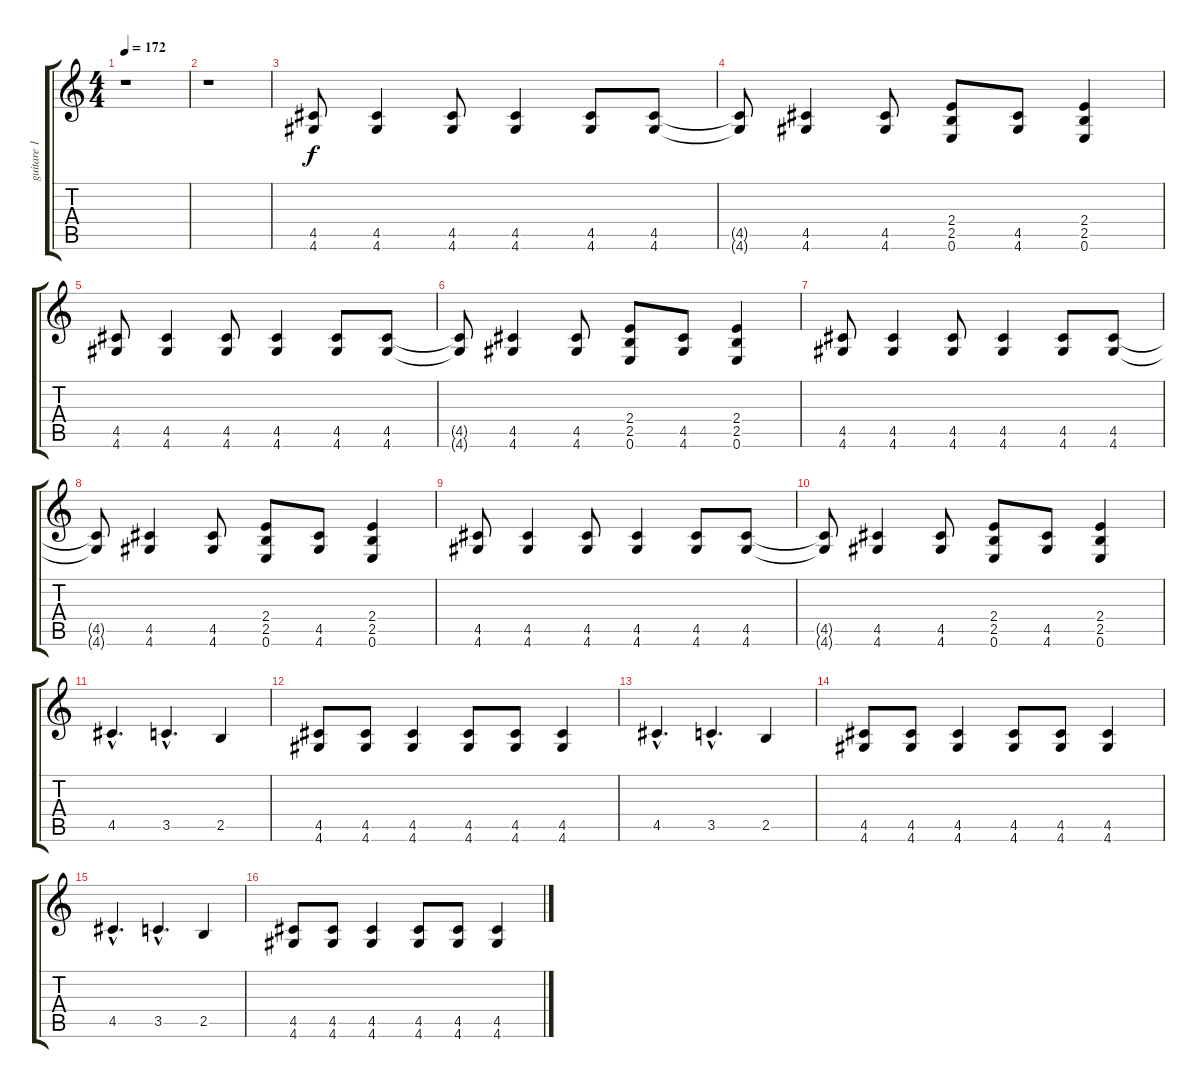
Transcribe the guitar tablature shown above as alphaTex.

\track ("guitare 1" "guitare 1") {instrument distortionguitar}
\staff {score tabs}
\tuning (E4 B3 G3 D3 A2 E2) {hide}
\ts (4 4)
\tempo 172
\clef g2
\ks c
r.1{dy f instrument distortionguitar} |
r.1 |
(4.5 4.6).8 (4.5 4.6).4 (4.5 4.6).8 (4.5 4.6).4 (4.5 4.6).8 (4.5 4.6).8 |
(4.5{t} 4.6{t}).8 (4.5 4.6).4 (4.5 4.6).8 (2.4 2.5 0.6).8 (4.5 4.6).8 (2.4 2.5 0.6).4 |
(4.5 4.6).8 (4.5 4.6).4 (4.5 4.6).8 (4.5 4.6).4 (4.5 4.6).8 (4.5 4.6).8 |
(4.5{t} 4.6{t}).8 (4.5 4.6).4 (4.5 4.6).8 (2.4 2.5 0.6).8 (4.5 4.6).8 (2.4 2.5 0.6).4 |
(4.5 4.6).8 (4.5 4.6).4 (4.5 4.6).8 (4.5 4.6).4 (4.5 4.6).8 (4.5 4.6).8 |
(4.5{t} 4.6{t}).8 (4.5 4.6).4 (4.5 4.6).8 (2.4 2.5 0.6).8 (4.5 4.6).8 (2.4 2.5 0.6).4 |
(4.5 4.6).8 (4.5 4.6).4 (4.5 4.6).8 (4.5 4.6).4 (4.5 4.6).8 (4.5 4.6).8 |
(4.5{t} 4.6{t}).8 (4.5 4.6).4 (4.5 4.6).8 (2.4 2.5 0.6).8 (4.5 4.6).8 (2.4 2.5 0.6).4 |
4.5{hac}.4{d} 3.5{hac}.4{d} 2.5.4 |
(4.5 4.6).8 (4.5 4.6).8 (4.5 4.6).4 (4.5 4.6).8 (4.5 4.6).8 (4.5 4.6).4 |
4.5{hac}.4{d} 3.5{hac}.4{d} 2.5.4 |
(4.5 4.6).8 (4.5 4.6).8 (4.5 4.6).4 (4.5 4.6).8 (4.5 4.6).8 (4.5 4.6).4 |
4.5{hac}.4{d} 3.5{hac}.4{d} 2.5.4 |
(4.5 4.6).8 (4.5 4.6).8 (4.5 4.6).4 (4.5 4.6).8 (4.5 4.6).8 (4.5 4.6).4
